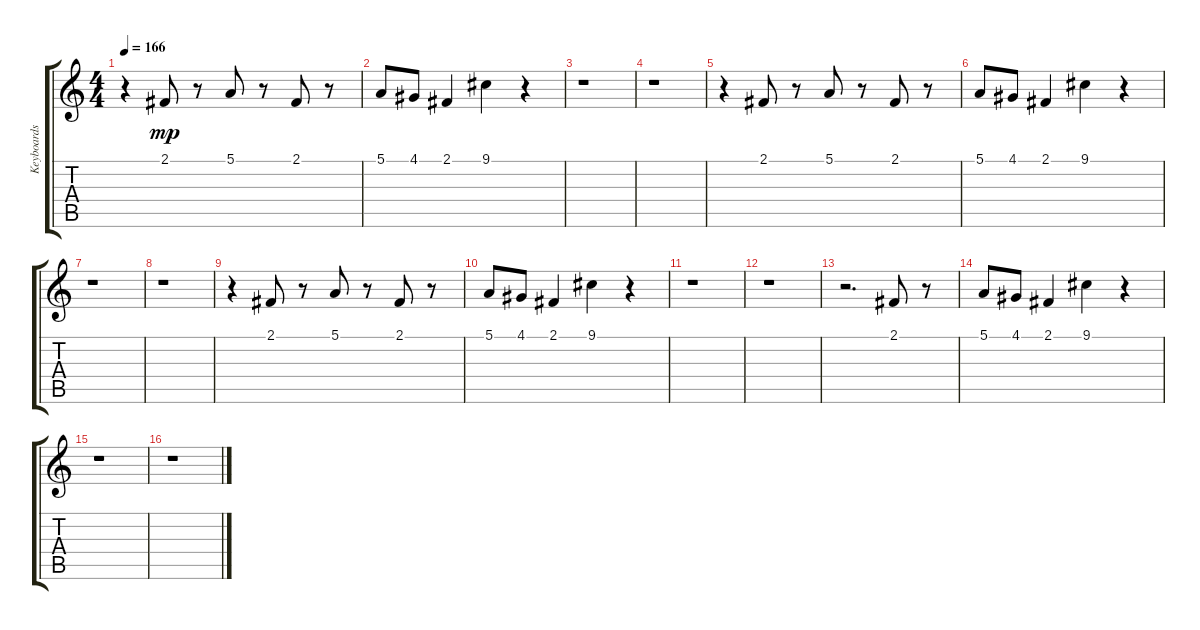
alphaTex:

\track ("Keyboards" "Keyboards") {instrument musicbox}
\staff {score tabs}
\tuning (E4 B3 G3 D3 A2 E2) {hide}
\ts (4 4)
\tempo 166
\clef g2
\ks c
r.4{dy mp} 2.1.8 r.8 5.1.8 r.8 2.1.8 r.8 |
5.1.8 4.1.8 2.1.4 9.1.4 r.4 |
r.1 |
r.1 |
r.4 2.1.8 r.8 5.1.8 r.8 2.1.8 r.8 |
5.1.8 4.1.8 2.1.4 9.1.4 r.4 |
r.1 |
r.1 |
r.4 2.1.8 r.8 5.1.8 r.8 2.1.8 r.8 |
5.1.8 4.1.8 2.1.4 9.1.4 r.4 |
r.1 |
r.1 |
r.2{d} 2.1.8 r.8 |
5.1.8 4.1.8 2.1.4 9.1.4 r.4 |
r.1 |
r.1
